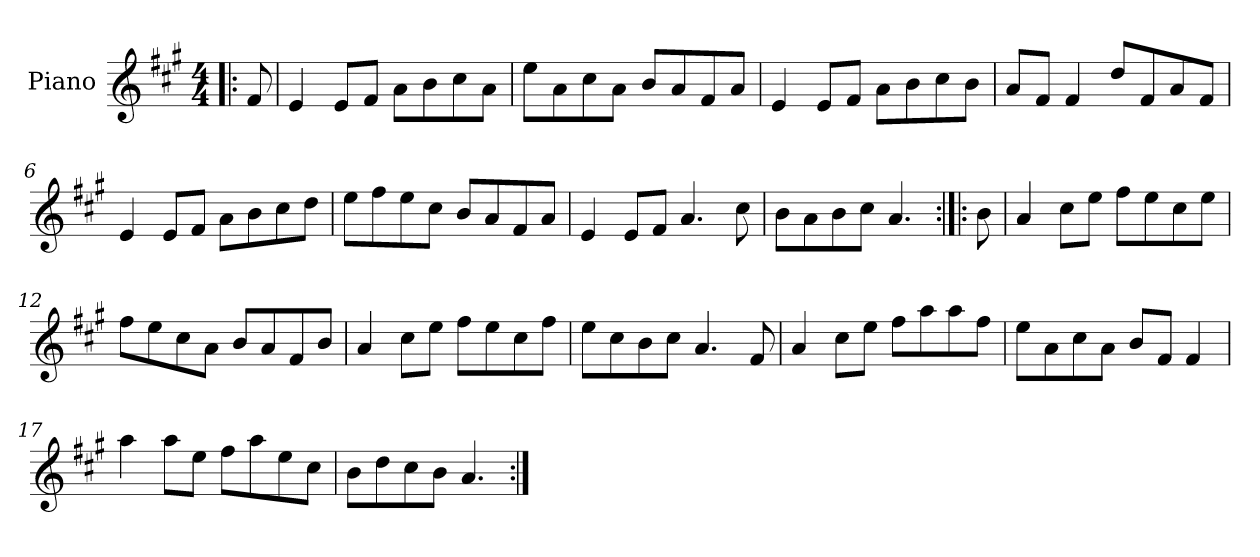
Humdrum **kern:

**kern
*part1
*staff1
*I"Piano
*I'Pno
*clefG2
*k[f#c#g#]
*A:
*M4/4
=1!|:
8f#/
=2
4e/
8e/L
8f#/J
8a\L
8b\
8cc#\
8a\J
=3
8ee\L
8a\
8cc#\
8a\J
8b/L
8a/
8f#/
8a/J
=4
4e/
8e/L
8f#/J
8a\L
8b\
8cc#\
8b\J
=5
8a/L
8f#/J
4f#/
8dd/L
8f#/
8a/
8f#/J
!!LO:LB:g=z
=6
4e/
8e/L
8f#/J
8a\L
8b\
8cc#\
8dd\J
=7
8ee\L
8ff#\
8ee\
8cc#\J
8b/L
8a/
8f#/
8a/J
=8
4e/
8e/L
8f#/J
4.a/
8cc#\
=9
8b\L
8a\
8b\
8cc#\J
4.a/
=10:|!|:
8b\
=11
4a/
8cc#\L
8ee\J
8ff#\L
8ee\
8cc#\
8ee\J
!!LO:LB:g=z
=12
8ff#\L
8ee\
8cc#\
8a\J
8b/L
8a/
8f#/
8b/J
=13
4a/
8cc#\L
8ee\J
8ff#\L
8ee\
8cc#\
8ff#\J
=14
8ee\L
8cc#\
8b\
8cc#\J
4.a/
8f#/
=15
4a/
8cc#\L
8ee\J
8ff#\L
8aa\
8aa\
8ff#\J
=16
8ee\L
8a\
8cc#\
8a\J
8b/L
8f#/J
4f#/
!!LO:LB:g=z
=17
4aa\
8aa\L
8ee\J
8ff#\L
8aa\
8ee\
8cc#\J
=18
8b\L
8dd\
8cc#\
8b\J
4.a/
=:|!
*-
